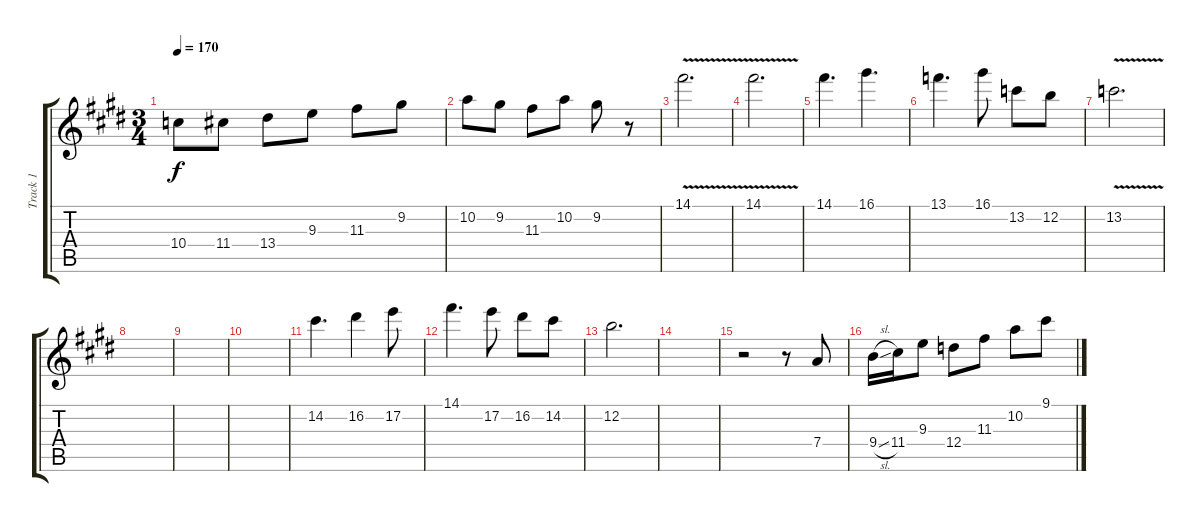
\track ("Track 1" "Track 1") {instrument electricguitarjazz}
\staff {score tabs}
\tuning (E4 B3 G3 D3 A2 E2) {hide}
\ts (3 4)
\tempo 170
\clef g2
\ks e
10.4.8{dy f} 11.4.8 13.4.8 9.3.8 11.3.8 9.2.8 |
10.2.8 9.2.8 11.3.8 10.2.8 9.2.8 r.8 |
14.1{v}.2{d} |
14.1{v}.2{d} |
14.1.4{d} 16.1.4{d} |
13.1.4{d} 16.1.8 13.2.8 12.2.8 |
13.2{v}.2{d} |
|
|
|
14.2.4{d} 16.2.4 17.2.8 |
14.1.4{d} 17.2.8 16.2.8 14.2.8 |
12.2.2{d} |
|
r.2 r.8 7.4.8 |
9.4{sl}.16 11.4.16 9.3.8 12.4.8 11.3.8 10.2.8 9.1.8
